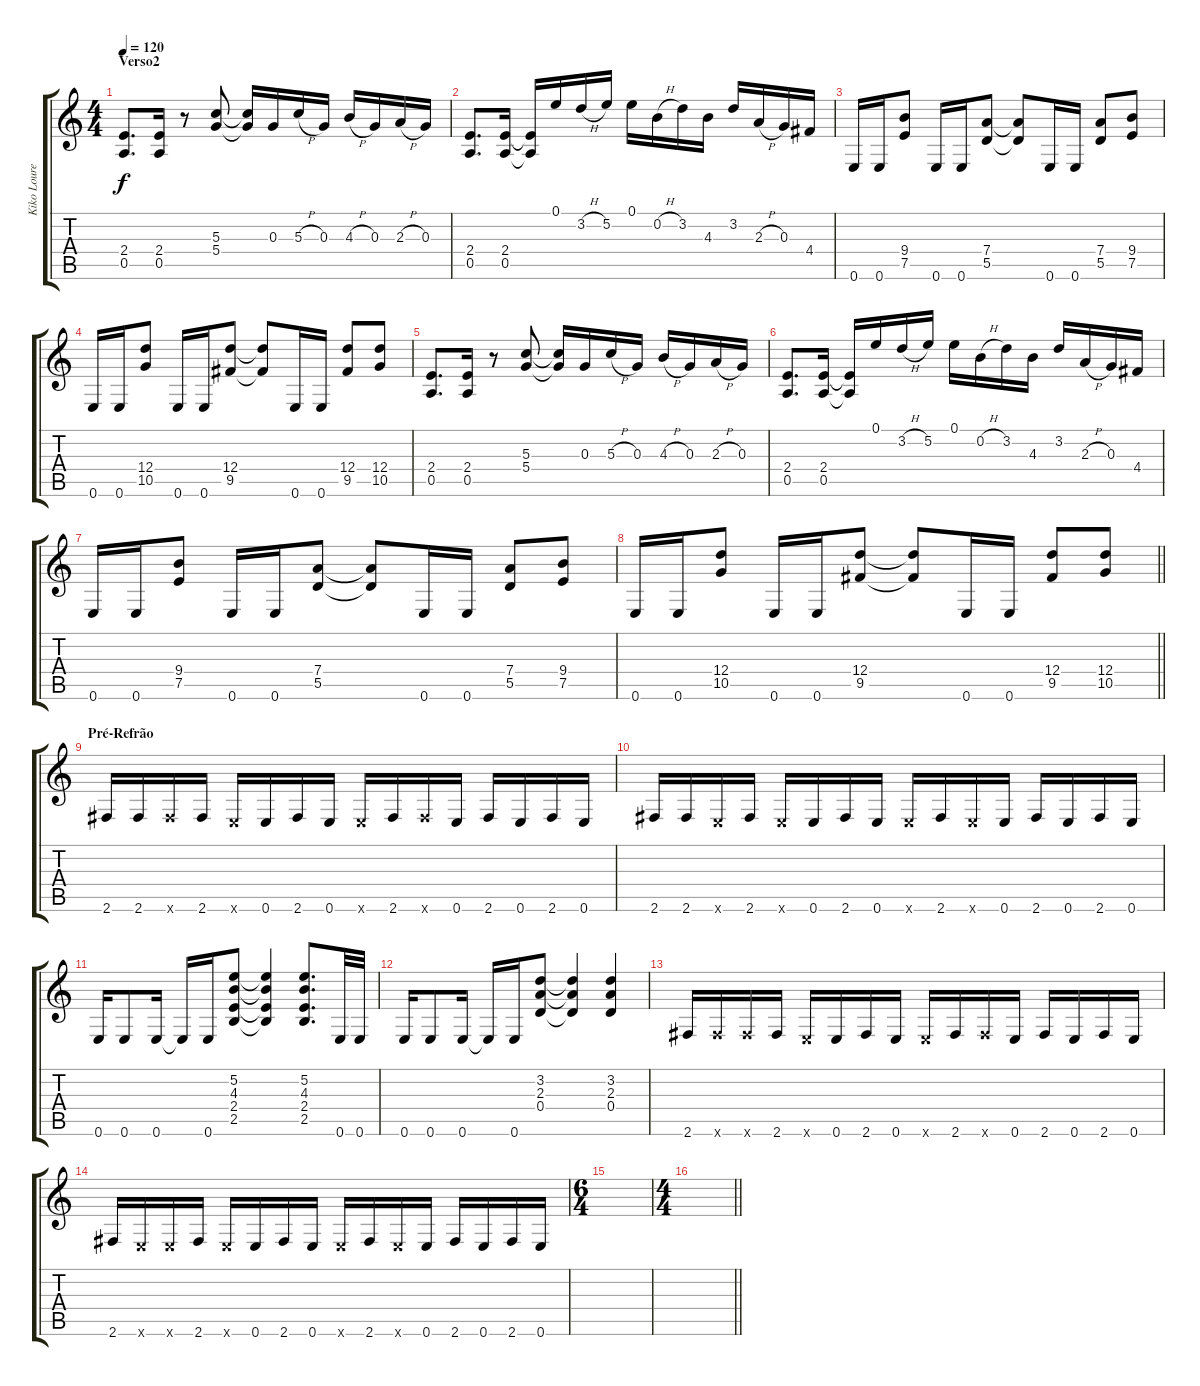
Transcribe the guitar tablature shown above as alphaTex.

\track ("Kiko Loureiro" "Kiko Loure") {instrument distortionguitar}
\staff {score tabs}
\tuning (E4 B3 G3 D3 A2 E2) {hide}
\ts (4 4)
\section ("" "Verso2")
\tempo 120
\clef g2
\ks c
(2.4 0.5).8{d dy f} (2.4 0.5).16 r.8 (5.3 5.4).8 (5.3{t} 5.4{t}).16 0.3.16 5.3{h}.16 0.3.16 4.3{h}.16 0.3.16 2.3{h}.16 0.3.16 |
(2.4 0.5).8{d} (2.4 0.5).16 (2.4{t} 0.5{t}).16 0.1.16 3.2{h}.16 5.2.16 0.1.16 0.2{h}.16 3.2.16 4.3.16 3.2.16 2.3{h}.16 0.3.16 4.4.16 |
0.6.16 0.6.16 (9.4 7.5).8 0.6.16 0.6.16 (7.4 5.5).8 (7.4{t} 5.5{t}).8 0.6.16 0.6.16 (7.4 5.5).8 (9.4 7.5).8 |
0.6.16 0.6.16 (12.4 10.5).8 0.6.16 0.6.16 (12.4 9.5).8 (12.4{t} 9.5{t}).8 0.6.16 0.6.16 (12.4 9.5).8 (12.4 10.5).8 |
(2.4 0.5).8{d} (2.4 0.5).16 r.8 (5.3 5.4).8 (5.3{t} 5.4{t}).16 0.3.16 5.3{h}.16 0.3.16 4.3{h}.16 0.3.16 2.3{h}.16 0.3.16 |
(2.4 0.5).8{d} (2.4 0.5).16 (2.4{t} 0.5{t}).16 0.1.16 3.2{h}.16 5.2.16 0.1.16 0.2{h}.16 3.2.16 4.3.16 3.2.16 2.3{h}.16 0.3.16 4.4.16 |
0.6.16 0.6.16 (9.4 7.5).8 0.6.16 0.6.16 (7.4 5.5).8 (7.4{t} 5.5{t}).8 0.6.16 0.6.16 (7.4 5.5).8 (9.4 7.5).8 |
\barLineRight lightlight
0.6.16 0.6.16 (12.4 10.5).8 0.6.16 0.6.16 (12.4 9.5).8 (12.4{t} 9.5{t}).8 0.6.16 0.6.16 (12.4 9.5).8 (12.4 10.5).8 |
\section ("" "Pré-Refrão")
2.6.16 2.6.16 2.6{x}.16 2.6.16 0.6{x}.16 0.6.16 2.6.16 0.6.16 0.6{x}.16 2.6.16 2.6{x}.16 0.6.16 2.6.16 0.6.16 2.6.16 0.6.16 |
2.6.16 2.6.16 0.6{x}.16 2.6.16 0.6{x}.16 0.6.16 2.6.16 0.6.16 0.6{x}.16 2.6.16 0.6{x}.16 0.6.16 2.6.16 0.6.16 2.6.16 0.6.16 |
0.6.16 0.6.8 0.6.16 0.6{t}.16 0.6.16 (5.2 4.3 2.4 2.5).8 (5.2{t} 4.3{t} 2.4{t} 2.5{t}).4 (5.2 4.3 2.4 2.5).8{d} 0.6.32 0.6.32 |
0.6.16 0.6.8 0.6.16 0.6{t}.16 0.6.16 (3.2 2.3 0.4).8 (3.2{t} 2.3{t} 0.4{t}).4 (3.2 2.3 0.4).4 |
2.6.16 2.6{x}.16 2.6{x}.16 2.6.16 0.6{x}.16 0.6.16 2.6.16 0.6.16 0.6{x}.16 2.6.16 2.6{x}.16 0.6.16 2.6.16 0.6.16 2.6.16 0.6.16 |
2.6.16 0.6{x}.16 0.6{x}.16 2.6.16 0.6{x}.16 0.6.16 2.6.16 0.6.16 0.6{x}.16 2.6.16 0.6{x}.16 0.6.16 2.6.16 0.6.16 2.6.16 0.6.16 |
\ts (6 4)
|
\ts (4 4)
\barLineRight lightlight
